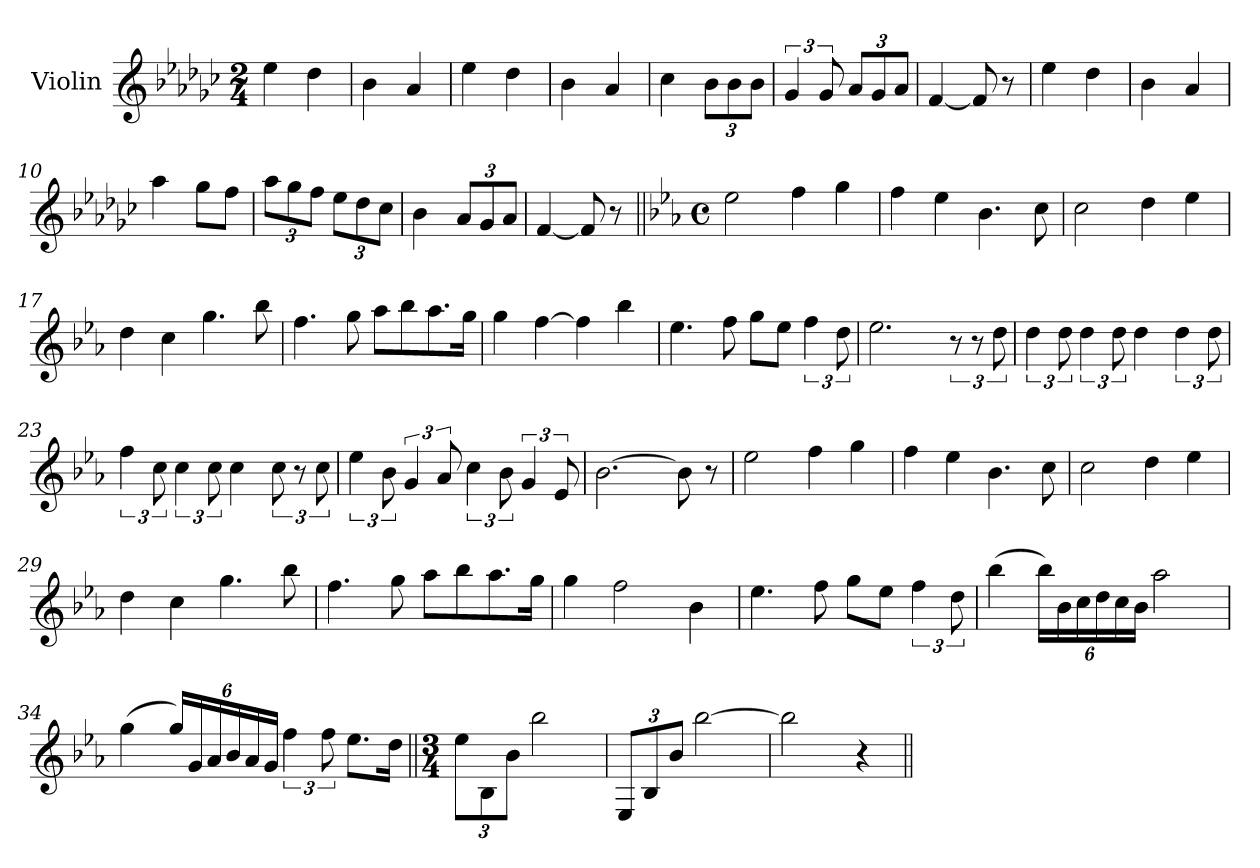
**kern
*part1
*staff1
*I"Violin
*I'Vln
*clefG2
*k[b-e-a-d-g-c-]
*G-:
*M2/4
=1
4ee-\
4dd-\
=2
4b-\
4a-/
=3
4ee-\
4dd-\
=4
4b-\
4a-/
=5
4cc-\
*Xbrackettup
12b-\L
12b-\
12b-\J
=6
*brackettup
6g-/
12g-/
*Xbrackettup
12a-/L
12g-/
12a-/J
!!LO:LB:g=z
=7
[4f/
8f/]
8r
=8
4ee-\
4dd-\
=9
4b-\
4a-/
=10
4aa-\
8gg-\L
8ff\J
=11
12aa-\L
12gg-\
12ff\J
12ee-\L
12dd-\
12cc-\J
=12
4b-\
12a-/L
12g-/
12a-/J
=13
[4f/
8f/]
8r
!!LO:LB:g=z
=14||
*k[b-e-a-]
*E-:
*M4/4
*met(c)
2ee-\
4ff\
4gg\
=15
4ff\
4ee-\
4.b-\
8cc\
=16
2cc\
4dd\
4ee-\
=17
4dd\
4cc\
4.gg\
8bb-\
=18
4.ff\
8gg\
8aa-\L
8bb-\
8.aa-\
16gg\Jk
!!LO:LB:g=z
=19
4gg\
[4ff\
4ff\]
4bb-\
=20
4.ee-\
8ff\
8gg\L
8ee-\J
*brackettup
6ff\
12dd\
=21
2.ee-\
12r
12r
12dd\
=22
6dd\
12dd\
6dd\
12dd\
4dd\
6dd\
12dd\
=23
6ff\
12cc\
6cc\
12cc\
4cc\
12cc\
12r
12cc\
!!LO:LB:g=z
=24
6ee-\
12b-\
6g/
12a-/
6cc\
12b-\
6g/
12e-/
=25
[2.b-\
8b-\]
8r
=26
2ee-\
4ff\
4gg\
=27
4ff\
4ee-\
4.b-\
8cc\
=28
2cc\
4dd\
4ee-\
!!LO:LB:g=z
=29
4dd\
4cc\
4.gg\
8bb-\
=30
4.ff\
8gg\
8aa-\L
8bb-\
8.aa-\
16gg\Jk
=31
4gg\
2ff\
4b-\
=32
4.ee-\
8ff\
8gg\L
8ee-\J
6ff\
12dd\
!!LO:LB:g=z
=33
(4bb-\
*Xbrackettup
24bb-\LL)
24b-\
24cc\
24dd\
24cc\
24b-\JJ
2aa-\
=34
(4gg\
24gg/LL)
24g/
24a-/
24b-/
24a-/
24g/JJ
*brackettup
6ff\
12ff\
8.ee-\L
16dd\Jk
!!LO:LB:g=z
=35||
*M3/4
*Xbrackettup
12ee-\L
12B-\
12b-\J
2bb-\
=36
12E-/L
12B-/
12b-/J
[2bb-\
=37
2bb-\]
4r
=||
*-
